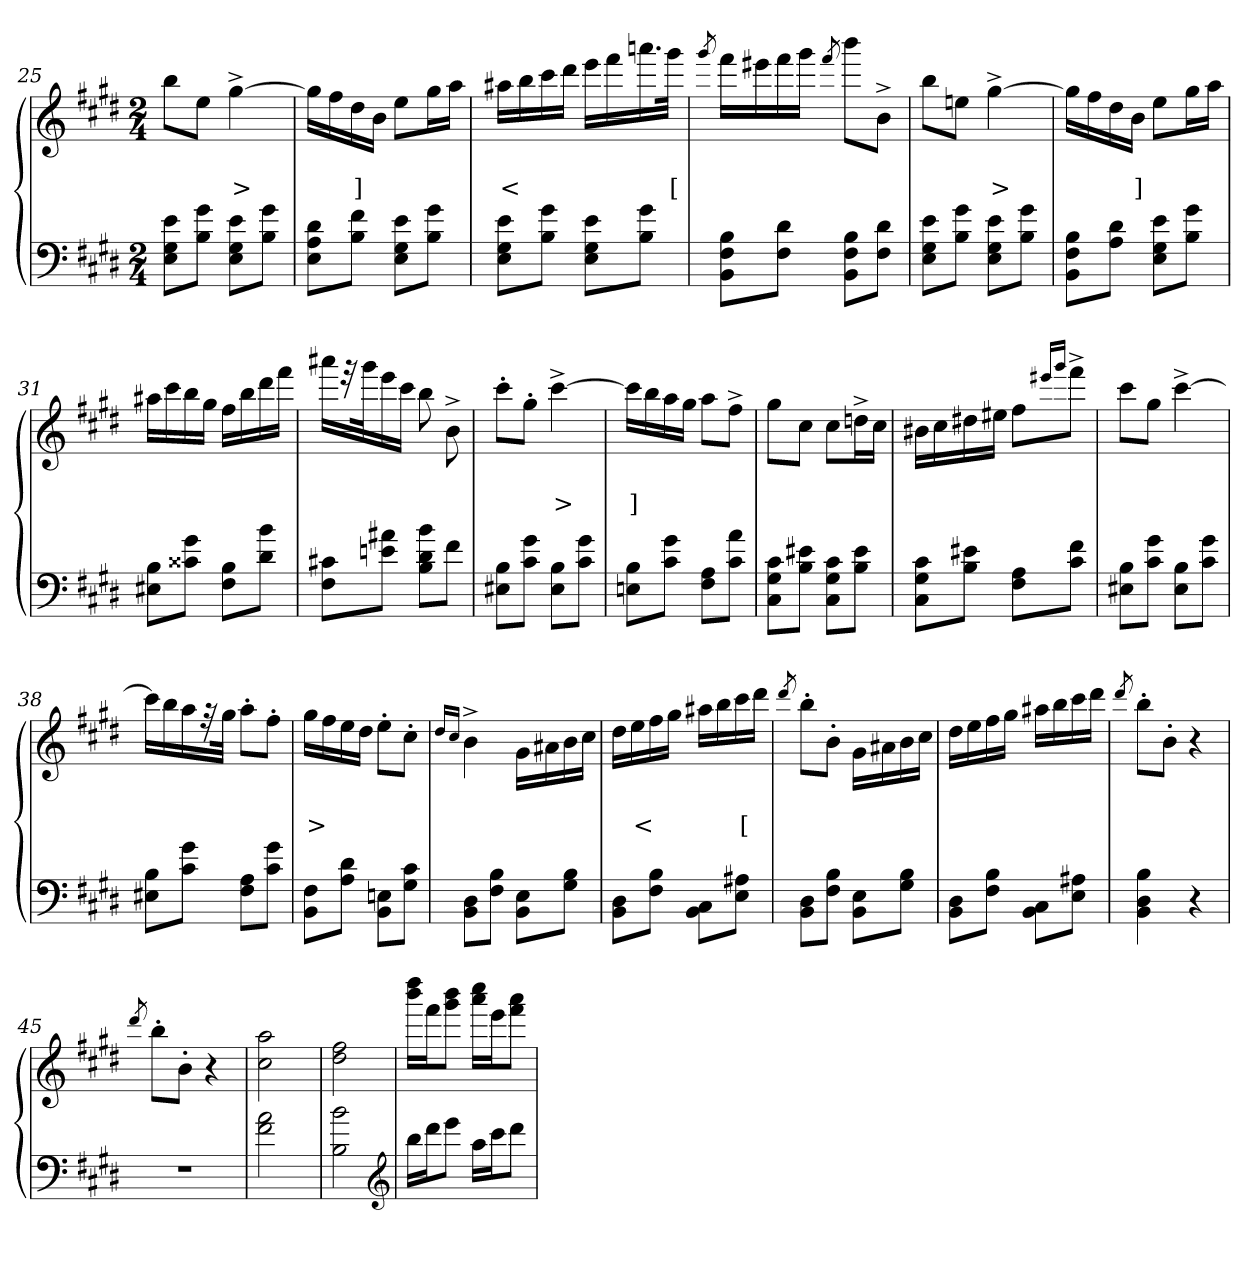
**kern	**kern	**text	**text
*part2	*part1	*part1	*part1
*staff2	*staff1	*staff1	*staff1
*clefF4	*clefG2	*	*
*k[f#c#g#d#]	*k[f#c#g#d#]	*	*
*M2/4	*M2/4	*	*
=25	=25	=25	=25
8e 8G# 8EL	8bbL	.	.
8g# 8BJ	8eeJ	.	.
8e 8G# 8EL	[4gg#^>	.	>
8g# 8BJ	.	.	.
=26	=26	=26	=26
8d# 8A 8EL	16gg#LL]	.	.
.	16ff#	.	.
8f# 8BJ	16dd#	.	]
.	16bJJ	.	.
8e 8G# 8EL	8eeL	.	.
8g# 8BJ	16gg#L	.	.
.	16aaJJ	.	.
=27	=27	=27	=27
8e 8G# 8EL	16aa#XLL	.	<
.	16bb	.	.
8g# 8BJ	16ccc#	.	.
.	16ddd#JJ	.	.
8e 8G# 8EL	16eeeLL	.	.
.	16fff#	.	.
8g# 8BJ	16.aaan	.	.
.	32ggg#JJk	.	[
=28	=28	=28	=28
.	8qggg#/	.	.
8B 8F# 8BBL	16fff#LL	.	.
.	16eee#X	.	.
8d# 8F#J	16fff#	.	.
.	16ggg#JJ	.	.
.	8qfff#/	.	.
8B 8F# 8BBL	8bbbL	.	.
8d# 8F#J	8b^>J	.	.
=29	=29	=29	=29
8e 8G# 8EL	8bbL	.	.
8g# 8BJ	8eenJ	.	.
8e 8G# 8EL	[4gg#^>	.	>
8g# 8BJ	.	.	.
=30	=30	=30	=30
8B 8F# 8BBL	16gg#LL]	.	.
.	16ff#	.	.
8d# 8AJ	16dd#	.	.
.	16bJJ	.	]
8e 8G# 8EL	8eeL	.	.
8g# 8BJ	16gg#L	.	.
.	16aaJJ	.	.
=31	=31	=31	=31
8B 8E#XL	16aa#XLL	.	.
.	16ccc#	.	.
8g# 8c##XJ	16bb	.	.
.	16gg#JJ	.	.
8B 8F#L	16ff#LL	.	.
.	16bb	.	.
8b 8d#J	16ddd#	.	.
.	16fff#JJ	.	.
=32	=32	=32	=32
8c#X 8F#L	16aaa#XLL	.	.
.	32r	.	.
.	32ggg#	.	.
8a#X 8enJ	16eee	.	.
.	16ccc#JJ	.	.
8b 8d# 8BL	8bb	.	.
8f#J	8b^>	.	.
=33	=33	=33	=33
8B 8E#XL	8ccc#'>L	.	.
8g# 8c#J	8gg#'>J	.	.
8B 8E#L	[4ccc#^>	.	>
8g# 8c#J	.	.	.
=34	=34	=34	=34
8B 8EnL	16ccc#LL]	.	]
.	16bb	.	.
8g# 8c#J	16aa	.	.
.	16gg#JJ	.	.
8A 8F#L	8aaL	.	.
8a 8c#J	8ff#^>J	.	.
=35	=35	=35	=35
8c# 8G# 8C#L	8gg#L	.	.
8e#X 8BJ	8cc#J	.	.
8c# 8G# 8C#L	8cc#L	.	.
8e# 8BJ	16ddn^>L	.	.
.	16cc#JJ	.	.
=36	=36	=36	=36
8c# 8G# 8C#L	16b#XLL	.	.
.	16cc#	.	.
8e#X 8BJ	16dd#X	.	.
.	16ee#XJJ	.	.
8A 8F#L	8ff#L	.	.
.	16qqeee#/L	.	.
.	16qqggg#/J	.	.
8f# 8c#J	8fff#^>J	.	.
=37	=37	=37	=37
8B 8E#XL	8ccc#L	.	.
8g# 8c#J	8gg#J	.	.
8B 8E#L	[4ccc#^>	.	.
8g# 8c#J	.	.	.
=38	=38	=38	=38
8B 8E#XL	16ccc#LL]	.	.
.	16bb	.	.
8g# 8c#J	16aa	.	.
.	32r	.	.
.	32gg#JJk	.	.
8A 8F#L	8aa'>L	.	.
8g# 8c#J	8ff#'>J	.	.
=39	=39	=39	=39
8F# 8BBL	16gg#LL	.	>
.	16ff#	.	.
8d# 8AJ	16ee	.	.
.	16dd#JJ	.	.
8En 8BBL	8ee'>L	.	.
8c# 8G#J	8cc#'>J	.	.
=40	=40	=40	=40
.	16qqdd#/LL	.	.
.	16qqcc#/JJ	.	.
8D# 8BBL	4b^>	.	.
8B 8F#J	.	.	.
8E 8BBL	16g#\LL	.	.
.	16a#X	.	.
8B 8G#J	16b	.	.
.	16cc#JJ	.	.
=41	=41	=41	=41
8D# 8BBL	16dd#LL	.	.
.	16ee	.	<
8B 8F#J	16ff#	.	.
.	16gg#JJ	.	.
8C# 8BBL	16aa#XLL	.	.
.	16bb	.	.
8A#X 8EJ	16ccc#	.	.
.	16ddd#JJ	.	[
=42	=42	=42	=42
.	8qddd#/	.	.
8D# 8BBL	8bb'>L	.	.
8B 8F#J	8b'>J	.	.
8E 8BBL	16g#\LL	.	.
.	16a#X	.	.
8B 8G#J	16b	.	.
.	16cc#JJ	.	.
=43	=43	=43	=43
8D# 8BBL	16dd#LL	.	.
.	16ee	.	.
8B 8F#J	16ff#	.	.
.	16gg#JJ	.	.
8C# 8BBL	16aa#XLL	.	.
.	16bb	.	.
8A#X 8EJ	16ccc#	.	.
.	16ddd#JJ	.	.
=44	=44	=44	=44
.	8qddd#/	.	.
4B 4D# 4BB	8bb'>L	.	.
.	8b'>J	.	.
4r	4r	.	.
=45	=45	=45	=45
.	8qddd#/	.	.
2r	8bb'>L	.	.
.	8b'>J	.	.
.	4r	.	.
=46	=46	=46	=46
2a 2f#	2aa 2cc#	.	.
=47	=47	=47	=47
2b 2B	2ff# 2dd#	.	.
*clefG2	*	*	*
=48	=48	=48	=48
16bbLL	16dddd# 16bbbLL	.	.
16ddd#J	16fff#J	.	.
8eeeJ	8bbb 8ggg#J	.	.
16aaLL	16cccc# 16aaaLL	.	.
16ccc#J	16eeeJ	.	.
8ddd#J	8aaa 8fff#J	.	.
=	=	=	=
*-	*-	*-	*-
